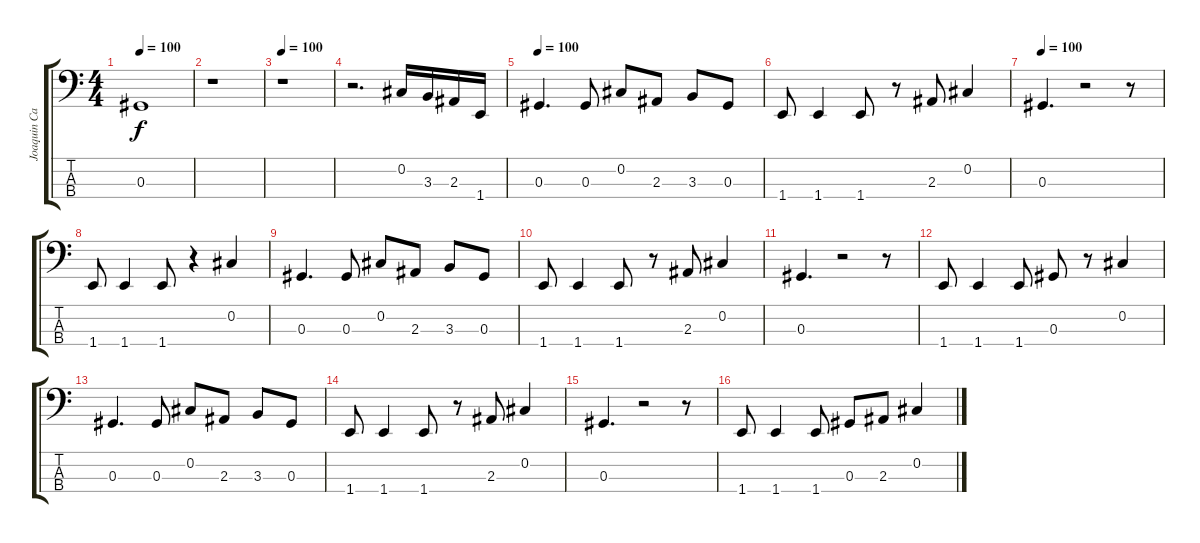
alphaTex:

\track ("Joaquin Cardiel" "Joaquin Ca") {instrument electricbassfinger}
\staff {score tabs}
\tuning (Gb2 Db2 Ab1 Eb1) {hide}
\ts (4 4)
\tempo 100
\clef f4
\ks c
0.3.1{dy f} |
r.1 |
\tempo 100
r.1 |
r.2{d} 0.2.16 3.3.16 2.3.16 1.4.16 |
\tempo 100
0.3.4{d} 0.3.8 0.2.8 2.3.8 3.3.8 0.3.8 |
1.4.8 1.4.4 1.4.8 r.8 2.3.8 0.2.4 |
\tempo 100
0.3.4{d} r.2 r.8 |
1.4.8 1.4.4 1.4.8 r.4 0.2.4 |
0.3.4{d} 0.3.8 0.2.8 2.3.8 3.3.8 0.3.8 |
1.4.8 1.4.4 1.4.8 r.8 2.3.8 0.2.4 |
0.3.4{d} r.2 r.8 |
1.4.8 1.4.4 1.4.8 0.3.8 r.8 0.2.4 |
0.3.4{d} 0.3.8 0.2.8 2.3.8 3.3.8 0.3.8 |
1.4.8 1.4.4 1.4.8 r.8 2.3.8 0.2.4 |
0.3.4{d} r.2 r.8 |
1.4.8 1.4.4 1.4.8 0.3.8 2.3.8 0.2.4
